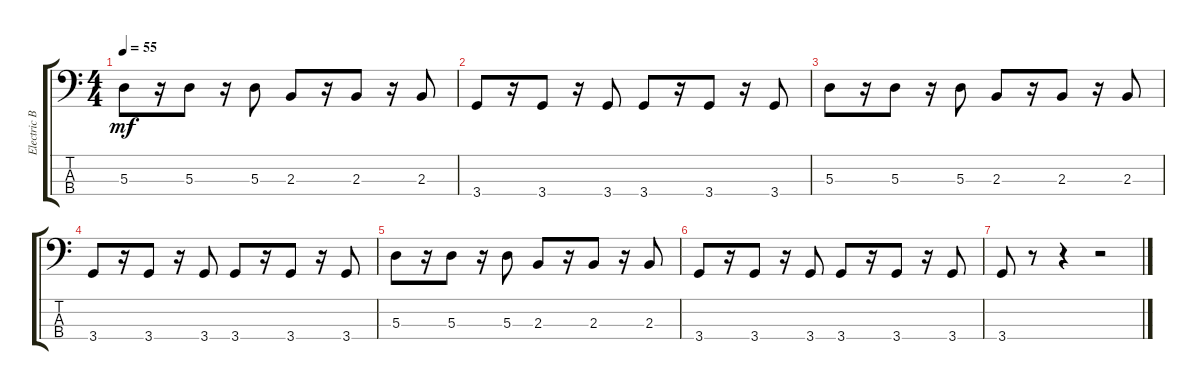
\track ("Electric Bass" "Electric B") {instrument electricbassfinger}
\staff {score tabs}
\tuning (G2 D2 A1 E1) {hide}
\ts (4 4)
\tempo 55
\clef f4
\ks c
5.3.8{dy mf} r.16 5.3.8 r.16 5.3.8 2.3.8 r.16 2.3.8 r.16 2.3.8 |
3.4.8 r.16 3.4.8 r.16 3.4.8 3.4.8 r.16 3.4.8 r.16 3.4.8 |
5.3.8 r.16 5.3.8 r.16 5.3.8 2.3.8 r.16 2.3.8 r.16 2.3.8 |
3.4.8 r.16 3.4.8 r.16 3.4.8 3.4.8 r.16 3.4.8 r.16 3.4.8 |
5.3.8 r.16 5.3.8 r.16 5.3.8 2.3.8 r.16 2.3.8 r.16 2.3.8 |
3.4.8 r.16 3.4.8 r.16 3.4.8 3.4.8 r.16 3.4.8 r.16 3.4.8 |
3.4.8 r.8 r.4 r.2
